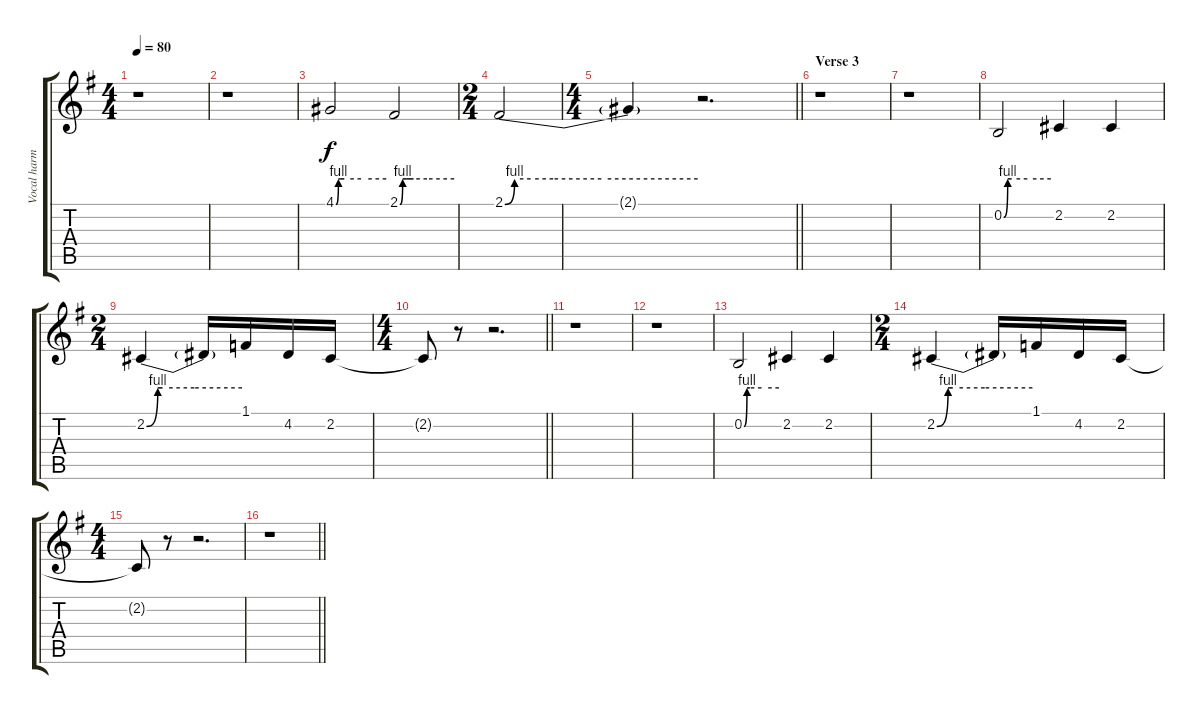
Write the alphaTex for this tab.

\track ("Vocal harmonies" "Vocal harm") {instrument shakuhachi}
\staff {score tabs}
\tuning (E4 B3 G3 D3 A2 E2) {hide}
\ts (4 4)
\tempo 80
\clef g2
\ks g
r.1{dy f} |
r.1 |
4.1{be (custom 0 0 3 4 5 4 10 4 30 4 60 4)}.2 2.1{be (custom 0 0 3 4 7 4 10 4 15 4 30 4 60 4)}.2 |
\ts (2 4)
2.1{be (custom 0 0 3 4 8 4 15 4 30 4 60 4)}.2 |
\ts (4 4)
\barLineRight lightlight
2.1{t}.4 r.2{d} |
\section ("" "Verse 3")
r.1 |
r.1 |
0.2{be (custom 0 0 5 4 10 4 30 4 60 4)}.2 2.2.4 2.2.4 |
\ts (2 4)
2.2{be (custom 0 0 7 4 10 4 30 4 60 4)}.4 2.2{t}.16 1.1.16 4.2.16 2.2.16 |
\ts (4 4)
\barLineRight lightlight
2.2{t}.8 r.8 r.2{d} |
r.1 |
r.1 |
0.2{be (custom 0 0 5 4 10 4 30 4 60 4)}.2 2.2.4 2.2.4 |
\ts (2 4)
2.2{be (custom 0 0 7 4 10 4 30 4 60 4)}.4 2.2{t}.16 1.1.16 4.2.16 2.2.16 |
\ts (4 4)
2.2{t}.8 r.8 r.2{d} |
\barLineRight lightlight
r.1
